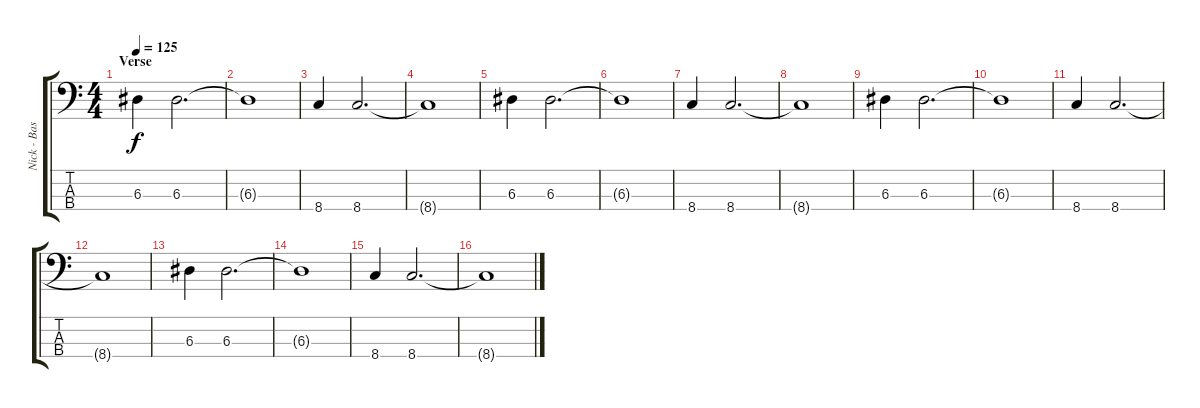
\track ("Nick - Bass" "Nick - Bas") {instrument electricbassfinger}
\staff {score tabs}
\tuning (G2 D2 A1 E1) {hide}
\ts (4 4)
\section ("" "Verse")
\tempo 125
\clef f4
\ks c
6.3.4{dy f} 6.3.2{d} |
6.3{t}.1 |
8.4.4 8.4.2{d} |
8.4{t}.1 |
6.3.4 6.3.2{d} |
6.3{t}.1 |
8.4.4 8.4.2{d} |
8.4{t}.1 |
6.3.4 6.3.2{d} |
6.3{t}.1 |
8.4.4 8.4.2{d} |
8.4{t}.1 |
6.3.4 6.3.2{d} |
6.3{t}.1 |
8.4.4 8.4.2{d} |
8.4{t}.1
